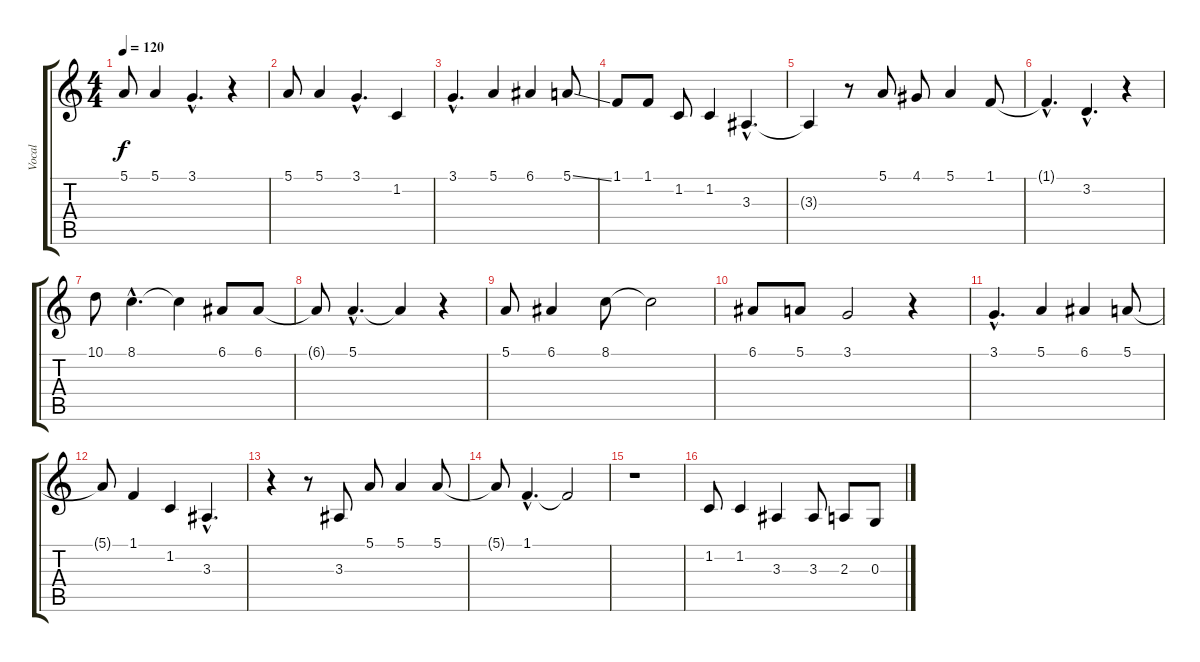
\track ("Vocal" "Vocal") {instrument drawbarorgan}
\staff {score tabs}
\tuning (E4 B3 G3 D3 A2 E2) {hide}
\ts (4 4)
\tempo 120
\clef g2
\ks c
5.1.8{dy f} 5.1.4 3.1{hac}.4{d} r.4 |
5.1.8 5.1.4 3.1{hac}.4{d} 1.2.4 |
3.1{hac}.4{d} 5.1.4 6.1.4 5.1{ss}.8 |
1.1.8 1.1.8 1.2.8 1.2.4 3.3{hac}.4{d} |
3.3{t}.4 r.8 5.1.8 4.1.8 5.1.4 1.1.8 |
1.1{hac t}.4{d} 3.2{hac}.4{d} r.4 |
10.1.8 8.1{hac}.4{d} 8.1{t}.4 6.1.8 6.1.8 |
6.1{t}.8 5.1{hac}.4{d} 5.1{t}.4 r.4 |
5.1.8 6.1.4 8.1.8 8.1{t}.2 |
6.1.8 5.1.8 3.1.2 r.4 |
3.1{hac}.4{d} 5.1.4 6.1.4 5.1.8 |
5.1{t}.8 1.1.4 1.2.4 3.3{hac}.4{d} |
r.4 r.8 3.3.8 5.1.8 5.1.4 5.1.8 |
5.1{t}.8 1.1{hac}.4{d} 1.1{t}.2 |
r.1 |
1.2.8 1.2.4 3.3.4 3.3.8 2.3.8 0.3.8
